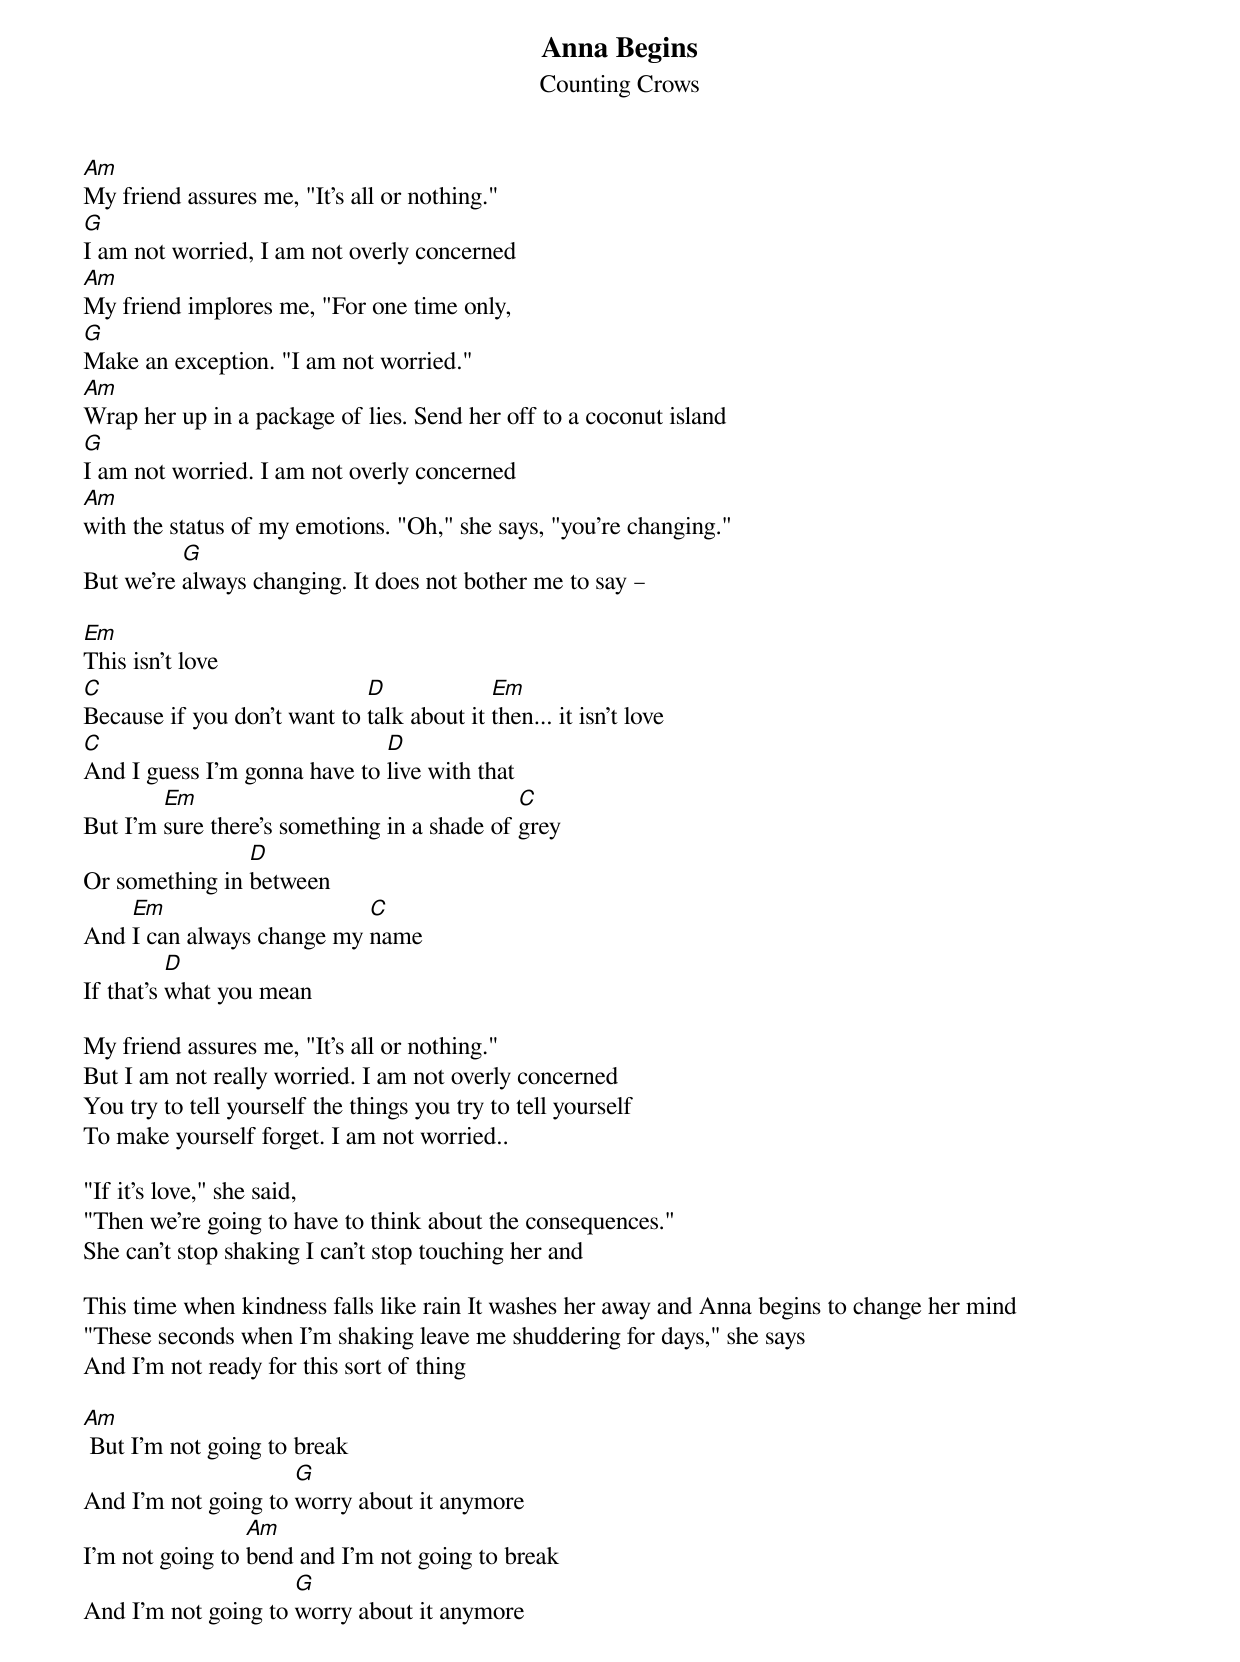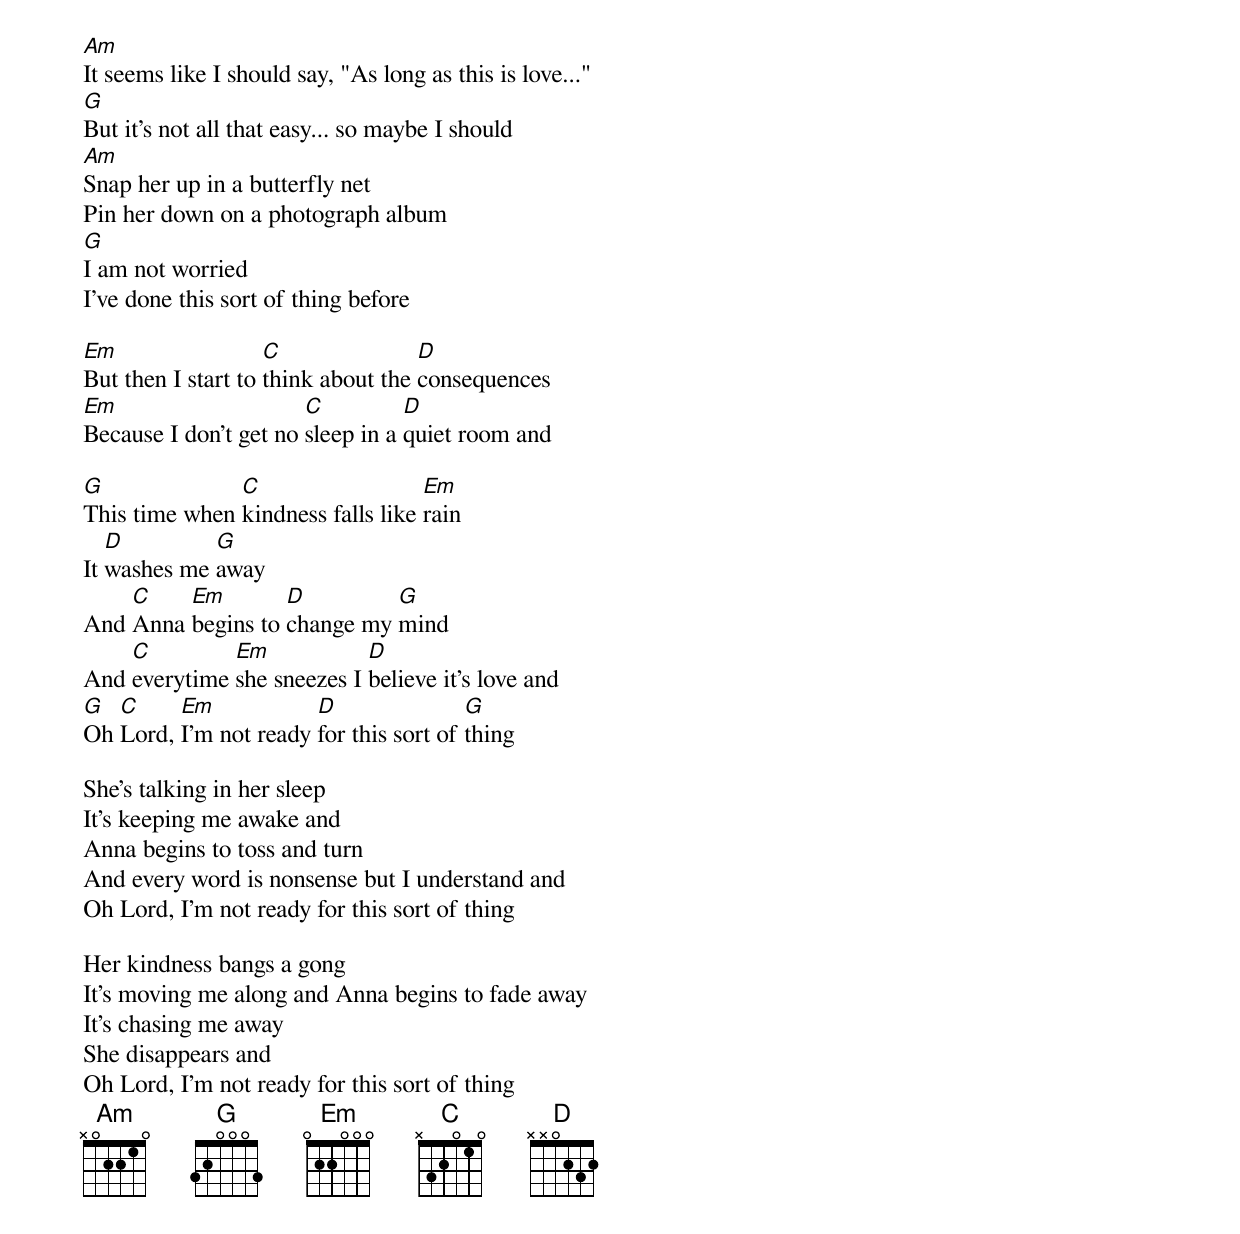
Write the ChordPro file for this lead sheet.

{title:Anna Begins}
{subtitle:Counting Crows}

[Am]My friend assures me, "It's all or nothing."
[G]I am not worried, I am not overly concerned
[Am]My friend implores me, "For one time only,
[G]Make an exception. "I am not worried."
[Am]Wrap her up in a package of lies. Send her off to a coconut island
[G]I am not worried. I am not overly concerned
[Am]with the status of my emotions. "Oh," she says, "you're changing."
But we're [G]always changing. It does not bother me to say –

[Em]This isn't love
[C]Because if you don't want to [D]talk about it [Em]then... it isn't love
[C]And I guess I'm gonna have to [D]live with that
But I'm [Em]sure there's something in a shade of [C]grey
Or something in [D]between
And [Em]I can always change my [C]name
If that's [D]what you mean

My friend assures me, "It's all or nothing."
But I am not really worried. I am not overly concerned
You try to tell yourself the things you try to tell yourself
To make yourself forget. I am not worried..

"If it's love," she said,
"Then we're going to have to think about the consequences."
She can't stop shaking I can't stop touching her and

This time when kindness falls like rain It washes her away and Anna begins to change her mind
"These seconds when I'm shaking leave me shuddering for days," she says
And I'm not ready for this sort of thing

[Am] But I'm not going to break
And I'm not going to [G]worry about it anymore
I'm not going to [Am]bend and I'm not going to break
And I'm not going to [G]worry about it anymore

[Am]It seems like I should say, "As long as this is love..."
[G]But it's not all that easy... so maybe I should
[Am]Snap her up in a butterfly net
Pin her down on a photograph album
[G]I am not worried
I've done this sort of thing before

[Em]But then I start to [C]think about the [D]consequences
[Em]Because I don't get no [C]sleep in a [D]quiet room and

[G]This time when [C]kindness falls like [Em]rain
It [D]washes me [G]away
And [C]Anna [Em]begins to [D]change my [G]mind
And [C]everytime [Em]she sneezes I [D]believe it's love and
[G]Oh [C]Lord, [Em]I'm not ready [D]for this sort of [G]thing

She's talking in her sleep
It's keeping me awake and
Anna begins to toss and turn
And every word is nonsense but I understand and
Oh Lord, I'm not ready for this sort of thing

Her kindness bangs a gong
It's moving me along and Anna begins to fade away
It's chasing me away
She disappears and
Oh Lord, I'm not ready for this sort of thing
